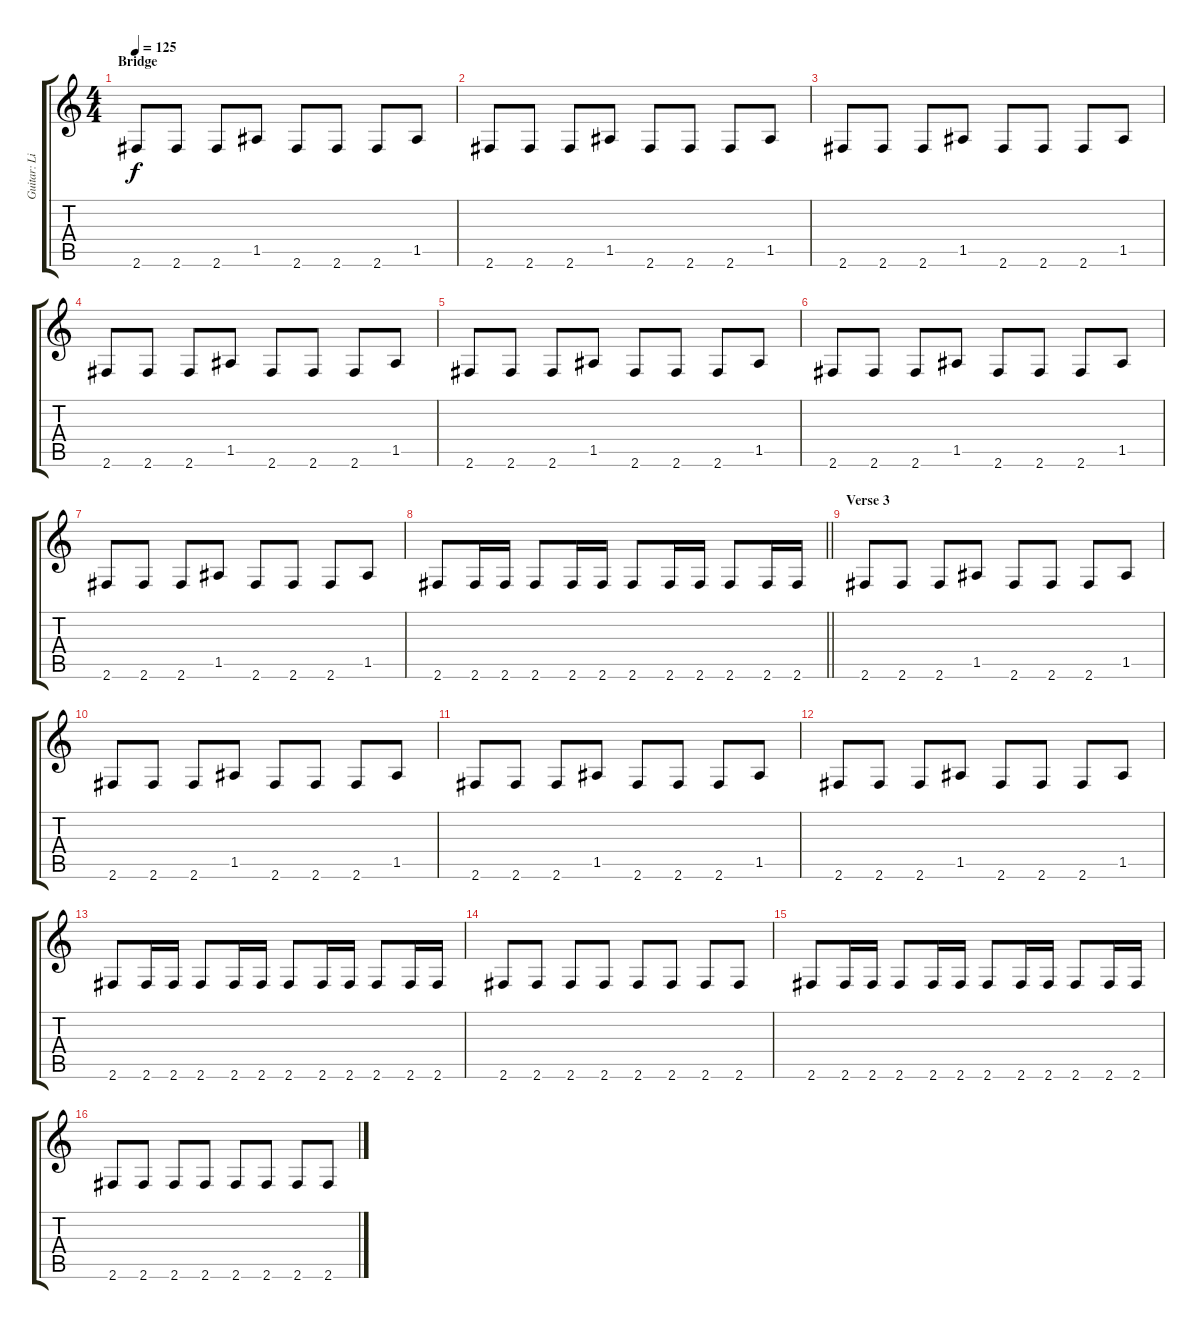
\track ("Guitar: Lindsey Buckingham " "Guitar: Li") {instrument electricguitarjazz}
\staff {score tabs}
\tuning (E4 B3 G3 D3 A2 E2) {hide}
\ts (4 4)
\section ("" "Bridge")
\tempo 125
\clef g2
\ks c
2.6.8{dy f} 2.6.8 2.6.8 1.5.8 2.6.8 2.6.8 2.6.8 1.5.8 |
2.6.8 2.6.8 2.6.8 1.5.8 2.6.8 2.6.8 2.6.8 1.5.8 |
2.6.8 2.6.8 2.6.8 1.5.8 2.6.8 2.6.8 2.6.8 1.5.8 |
2.6.8 2.6.8 2.6.8 1.5.8 2.6.8 2.6.8 2.6.8 1.5.8 |
2.6.8 2.6.8 2.6.8 1.5.8 2.6.8 2.6.8 2.6.8 1.5.8 |
2.6.8 2.6.8 2.6.8 1.5.8 2.6.8 2.6.8 2.6.8 1.5.8 |
2.6.8 2.6.8 2.6.8 1.5.8 2.6.8 2.6.8 2.6.8 1.5.8 |
\barLineRight lightlight
2.6.8 2.6.16 2.6.16 2.6.8 2.6.16 2.6.16 2.6.8 2.6.16 2.6.16 2.6.8 2.6.16 2.6.16 |
\section ("" "Verse 3")
2.6.8 2.6.8 2.6.8 1.5.8 2.6.8 2.6.8 2.6.8 1.5.8 |
2.6.8 2.6.8 2.6.8 1.5.8 2.6.8 2.6.8 2.6.8 1.5.8 |
2.6.8 2.6.8 2.6.8 1.5.8 2.6.8 2.6.8 2.6.8 1.5.8 |
2.6.8 2.6.8 2.6.8 1.5.8 2.6.8 2.6.8 2.6.8 1.5.8 |
2.6.8 2.6.16 2.6.16 2.6.8 2.6.16 2.6.16 2.6.8 2.6.16 2.6.16 2.6.8 2.6.16 2.6.16 |
2.6.8 2.6.8 2.6.8 2.6.8 2.6.8 2.6.8 2.6.8 2.6.8 |
2.6.8 2.6.16 2.6.16 2.6.8 2.6.16 2.6.16 2.6.8 2.6.16 2.6.16 2.6.8 2.6.16 2.6.16 |
2.6.8 2.6.8 2.6.8 2.6.8 2.6.8 2.6.8 2.6.8 2.6.8
